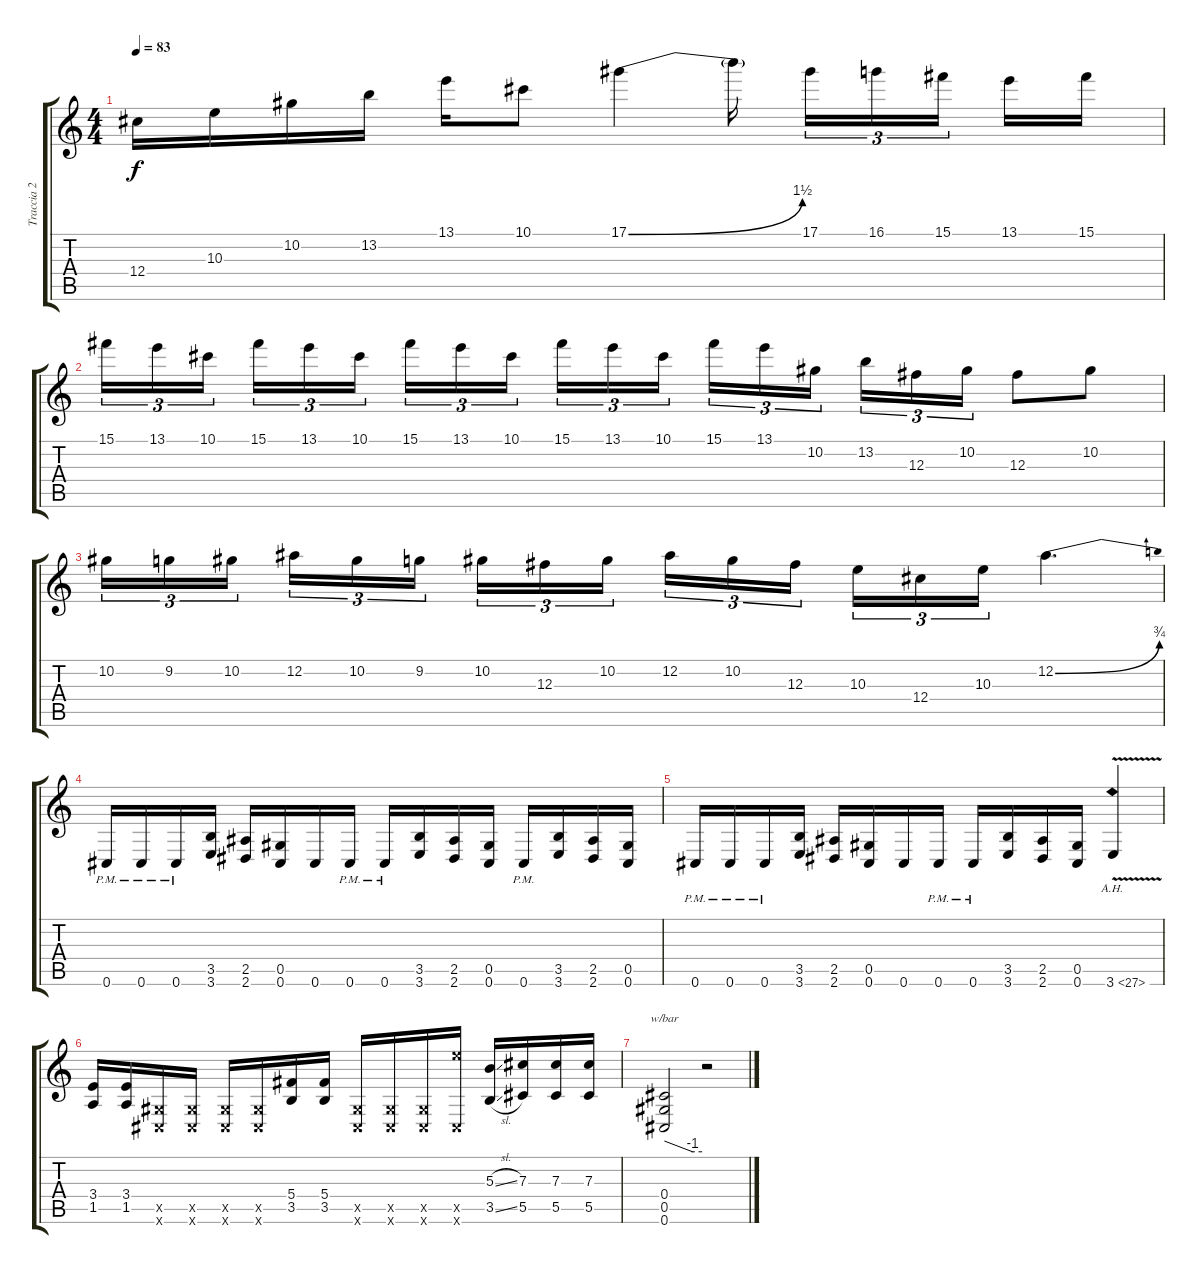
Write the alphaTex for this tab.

\track ("Traccia 2" "Traccia 2") {instrument distortionguitar}
\staff {score tabs}
\tuning (Eb4 Bb3 Gb3 Db3 Ab2 Db2) {hide}
\ts (4 4)
\tempo 83
\clef g2
\ks c
12.4.16{dy f} 10.3.16 10.2.16 13.2.16 13.1.16 10.1.8 17.1{be (bend 0 0 60 6)}.4 17.1{t}.16 17.1.16{tu (3 2)} 16.1.16{tu (3 2)} 15.1.16{tu (3 2) beam splitsecondary} 13.1.16 15.1.16 |
15.1.16{tu (3 2)} 13.1.16{tu (3 2)} 10.1.16{tu (3 2) beam splitsecondary} 15.1.16{tu (3 2)} 13.1.16{tu (3 2)} 10.1.16{tu (3 2)} 15.1.16{tu (3 2)} 13.1.16{tu (3 2)} 10.1.16{tu (3 2) beam splitsecondary} 15.1.16{tu (3 2)} 13.1.16{tu (3 2)} 10.1.16{tu (3 2)} 15.1.16{tu (3 2)} 13.1.16{tu (3 2)} 10.2.16{tu (3 2) beam splitsecondary} 13.2.16{tu (3 2)} 12.3.16{tu (3 2)} 10.2.16{tu (3 2)} 12.3.8 10.2.8 |
10.2.16{tu (3 2)} 9.2.16{tu (3 2)} 10.2.16{tu (3 2) beam splitsecondary} 12.2.16{tu (3 2)} 10.2.16{tu (3 2)} 9.2.16{tu (3 2)} 10.2.16{tu (3 2)} 12.3.16{tu (3 2)} 10.2.16{tu (3 2) beam splitsecondary} 12.2.16{tu (3 2)} 10.2.16{tu (3 2)} 12.3.16{tu (3 2)} 10.3.16{tu (3 2)} 12.4.16{tu (3 2)} 10.3.16{tu (3 2)} 12.2{be (bend 0 0 60 3)}.4{d} |
0.6{pm}.16 0.6{pm}.16 0.6{pm}.16 (3.5 3.6).16 (2.5 2.6).16 (0.5 0.6).16 0.6.16 0.6{pm}.16 0.6{pm}.16 (3.5 3.6).16 (2.5 2.6).16 (0.5 0.6).16 0.6{pm}.16 (3.5 3.6).16 (2.5 2.6).16 (0.5 0.6).16 |
0.6{pm}.16 0.6{pm}.16 0.6{pm}.16 (3.5 3.6).16 (2.5 2.6).16 (0.5 0.6).16 0.6.16 0.6{pm}.16 0.6{pm}.16 (3.5 3.6).16 (2.5 2.6).16 (0.5 0.6).16 3.6{ah 24 v}.4 |
(3.4 1.5).16 (3.4 1.5).16 (0.5{x} 0.6{x}).16 (0.5{x} 0.6{x}).16 (0.5{x} 0.6{x}).16 (0.5{x} 0.6{x}).16 (5.4 3.5).16 (5.4 3.5).16 (0.5{x} 0.6{x}).16 (0.5{x} 0.6{x}).16 (0.5{x} 0.6{x}).16 (20.5{x} 0.6{x}).16 (5.3{sl} 3.5{sl}).16 (7.3 5.5).16 (7.3 5.5).16 (7.3 5.5).16 |
(0.4 0.5 0.6).2{tbe (custom default 0 0 45 -4 60 -4)} r.2
